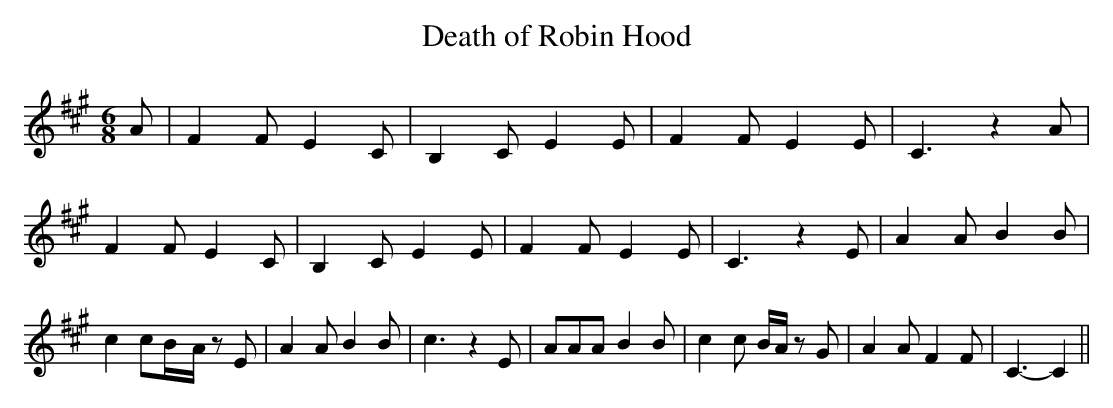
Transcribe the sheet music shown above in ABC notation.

X:1
T:Death of Robin Hood
M:6/8
L:1/8
K:A
 A| F2 F E2 C| B,2 C E2 E| F2 F E2 E| C3 z2 A| F2 F E2 C| B,2 C E2 E|\
 F2 F E2 E| C3 z2 E| A2 A B2 B| c2 cB/2-A/2 z E| A2 A B2 B| c3 z2 E|\
 AAA B2 B| c2 c B/2A/2 z G| A2 A F2 F| C3- C2||
